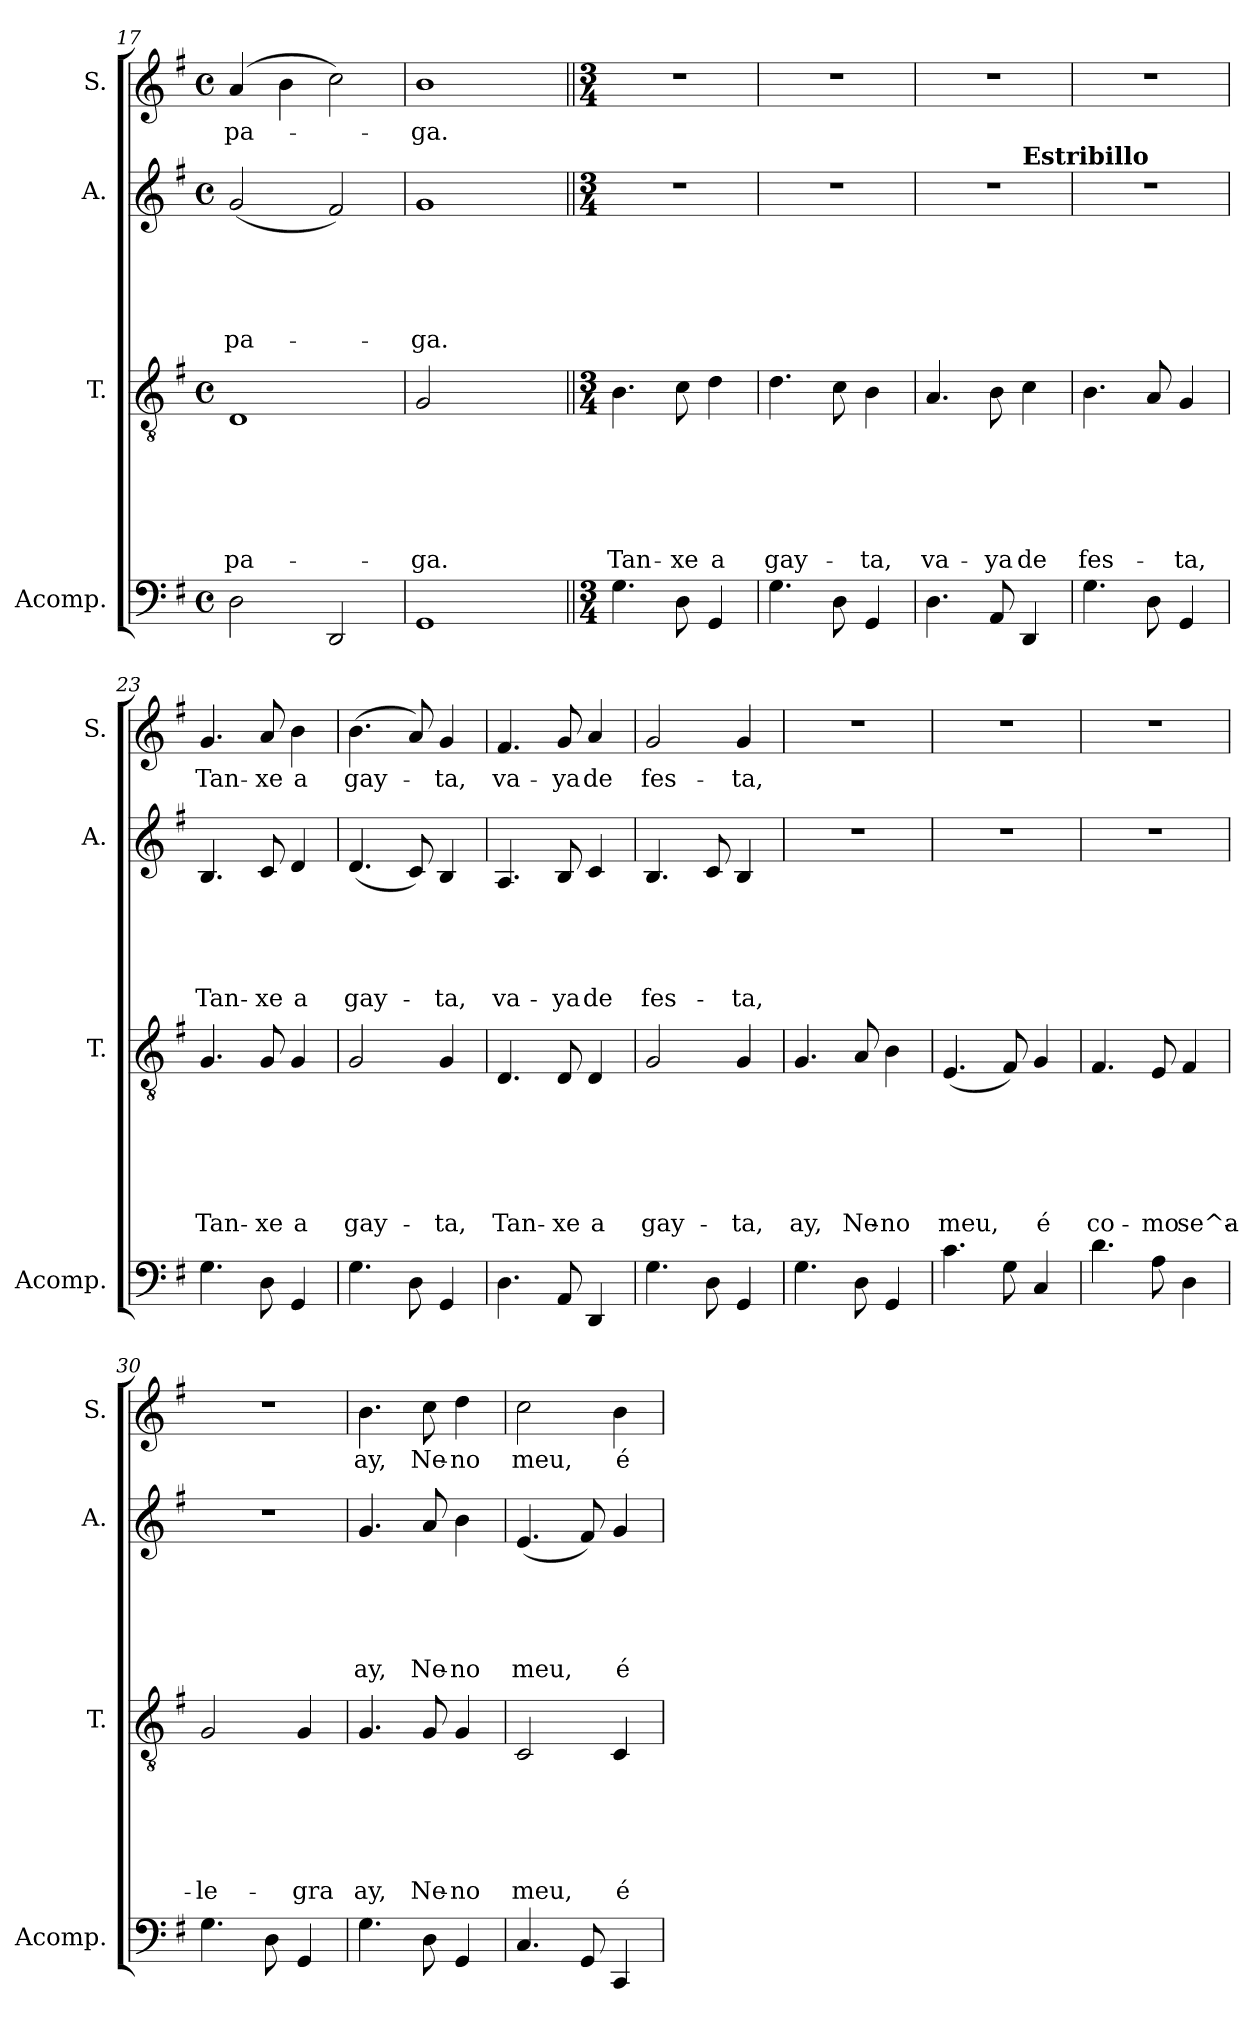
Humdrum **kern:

**kern	**kern	**text	**text	**text	**text	**text	**text	**kern	**text	**text	**text	**text	**text	**kern	**text
*part4	*part3	*part3	*part3	*part3	*part3	*part3	*part3	*part2	*part2	*part2	*part2	*part2	*part2	*part1	*part1
*staff4	*staff3	*staff3	*staff3	*staff3	*staff3	*staff3	*staff3	*staff2	*staff2	*staff2	*staff2	*staff2	*staff2	*staff1	*staff1
*I"Acomp.	*I"T.	*	*	*	*	*	*	*I"A.	*	*	*	*	*	*I"S.	*
*I'Acomp.	*I'T.	*	*	*	*	*	*	*I'A.	*	*	*	*	*	*I'S.	*
*clefF4	*clefGv2	*	*	*	*	*	*	*clefG2	*	*	*	*	*	*clefG2	*
*k[f#]	*k[f#]	*	*	*	*	*	*	*k[f#]	*	*	*	*	*	*k[f#]	*
*G:	*G:	*	*	*	*	*	*	*G:	*	*	*	*	*	*G:	*
*M4/4	*M4/4	*	*	*	*	*	*	*M4/4	*	*	*	*	*	*M4/4	*
*met(c)	*met(c)	*	*	*	*	*	*	*met(c)	*	*	*	*	*	*met(c)	*
=17	=17	=17	=17	=17	=17	=17	=17	=17	=17	=17	=17	=17	=17	=17	=17
!	!	!	!	!	!	!	!LO:LY:b	!	!	!	!	!	!LO:LY:b	!	!LO:LY:b
2D\	1D	.	.	.	.	.	pa-	(>2g/	.	.	.	.	pa-	(>4a/	pa-
.	.	.	.	.	.	.	.	.	.	.	.	.	.	4b\	.
2DD/	.	.	.	.	.	.	.	2f#/)	.	.	.	.	.	2cc\)	.
=18	=18	=18	=18	=18	=18	=18	=18	=18	=18	=18	=18	=18	=18	=18	=18
!	!	!	!	!	!	!	!LO:LY:b	!	!	!	!	!	!LO:LY:b	!	!LO:LY:b
1GG	2G/	.	.	.	.	.	-ga.	1g	.	.	.	.	-ga.	1b	-ga.
.	2ryy	.	.	.	.	.	.	.	.	.	.	.	.	.	.
!!LO:PB:g=z
=19||	=19||	=19||	=19||	=19||	=19||	=19||	=19||	=19||	=19||	=19||	=19||	=19||	=19||	=19||	=19||
*M3/4	*M3/4	*	*	*	*	*	*	*M3/4	*	*	*	*	*	*M3/4	*
!	!	!	!	!	!	!	!LO:LY:b	!	!	!	!	!	!	!	!
4.G\	4.B\	.	.	.	.	.	Tan-	2.r	.	.	.	.	.	2.r	.
!	!	!	!	!	!	!	!LO:LY:b	!	!	!	!	!	!	!	!
8D\	8c\	.	.	.	.	.	-xe	.	.	.	.	.	.	.	.
!	!	!	!	!	!	!	!LO:LY:b	!	!	!	!	!	!	!	!
4GG/	4d\	.	.	.	.	.	a	.	.	.	.	.	.	.	.
=20	=20	=20	=20	=20	=20	=20	=20	=20	=20	=20	=20	=20	=20	=20	=20
!	!	!	!	!	!	!	!LO:LY:b	!	!	!	!	!	!	!	!
4.G\	4.d\	.	.	.	.	.	gay-	2.r	.	.	.	.	.	2.r	.
8D\	8c\	.	.	.	.	.	.	.	.	.	.	.	.	.	.
!	!	!	!	!	!	!	!LO:LY:b	!	!	!	!	!	!	!	!
4GG/	4B\	.	.	.	.	.	-ta,	.	.	.	.	.	.	.	.
=21	=21	=21	=21	=21	=21	=21	=21	=21	=21	=21	=21	=21	=21	=21	=21
!	!	!	!	!	!	!	!LO:LY:b	!	!	!	!	!	!	!	!
*	*	*	*	*	*	*	*	*^	*	*	*	*	*	*	*
4.D\	4.A/	.	.	.	.	.	va-	2.r	2ryy	.	.	.	.	.	2.r	.
!	!	!	!	!	!	!	!LO:LY:b	!	!	!	!	!	!	!	!	!
8AA/	8B\	.	.	.	.	.	-ya	.	.	.	.	.	.	.	.	.
!	!	!	!	!	!	!	!	!	!LO:TX:a:B:t=Estribillo	!	!	!	!	!	!	!
!	!	!	!	!	!	!	!LO:LY:b	!	!	!	!	!	!	!	!	!
4DD/	4c\	.	.	.	.	.	de	.	4ryy	.	.	.	.	.	.	.
=22	=22	=22	=22	=22	=22	=22	=22	=22	=22	=22	=22	=22	=22	=22	=22	=22
!	!	!	!	!	!	!	!LO:LY:b	!	!	!	!	!	!	!	!	!
*	*	*	*	*	*	*	*	*v	*v	*	*	*	*	*	*	*
4.G\	4.B\	.	.	.	.	.	fes-	2.r	.	.	.	.	.	2.r	.
8D\	8A/	.	.	.	.	.	.	.	.	.	.	.	.	.	.
!	!	!	!	!	!	!	!LO:LY:b	!	!	!	!	!	!	!	!
4GG/	4G/	.	.	.	.	.	-ta,	.	.	.	.	.	.	.	.
=23	=23	=23	=23	=23	=23	=23	=23	=23	=23	=23	=23	=23	=23	=23	=23
!	!	!	!	!	!	!	!LO:LY:b	!	!	!	!	!	!LO:LY:b	!	!LO:LY:b
4.G\	4.G/	.	.	.	.	.	Tan-	4.B/	.	.	.	.	Tan-	4.g/	Tan-
!	!	!	!	!	!	!	!LO:LY:b	!	!	!	!	!	!LO:LY:b	!	!LO:LY:b
8D\	8G/	.	.	.	.	.	-xe	8c/	.	.	.	.	-xe	8a/	-xe
!	!	!	!	!	!	!	!LO:LY:b	!	!	!	!	!	!LO:LY:b	!	!LO:LY:b
4GG/	4G/	.	.	.	.	.	a	4d/	.	.	.	.	a	4b\	a
=24	=24	=24	=24	=24	=24	=24	=24	=24	=24	=24	=24	=24	=24	=24	=24
!	!	!	!	!	!	!	!LO:LY:b	!	!	!	!	!	!LO:LY:b	!	!LO:LY:b
4.G\	2G/	.	.	.	.	.	gay-	(>4.d/	.	.	.	.	gay-	(>4.b\	gay-
8D\	.	.	.	.	.	.	.	8c/)	.	.	.	.	.	8a/)	.
!	!	!	!	!	!	!	!LO:LY:b	!	!	!	!	!	!LO:LY:b	!	!LO:LY:b
4GG/	4G/	.	.	.	.	.	-ta,	4B/	.	.	.	.	-ta,	4g/	-ta,
=25	=25	=25	=25	=25	=25	=25	=25	=25	=25	=25	=25	=25	=25	=25	=25
!	!	!	!	!	!	!	!LO:LY:b	!	!	!	!	!	!LO:LY:b	!	!LO:LY:b
4.D\	4.D/	.	.	.	.	.	Tan-	4.A/	.	.	.	.	va-	4.f#/	va-
!	!	!	!	!	!	!	!LO:LY:b	!	!	!	!	!	!LO:LY:b	!	!LO:LY:b
8AA/	8D/	.	.	.	.	.	-xe	8B/	.	.	.	.	-ya	8g/	-ya
!	!	!	!	!	!	!	!LO:LY:b	!	!	!	!	!	!LO:LY:b	!	!LO:LY:b
4DD/	4D/	.	.	.	.	.	a	4c/	.	.	.	.	de	4a/	de
!!LO:LB:g=z
=26	=26	=26	=26	=26	=26	=26	=26	=26	=26	=26	=26	=26	=26	=26	=26
!	!	!	!	!	!	!	!LO:LY:b	!	!	!	!	!	!LO:LY:b	!	!LO:LY:b
4.G\	2G/	.	.	.	.	.	gay-	4.B/	.	.	.	.	fes-	2g/	fes-
8D\	.	.	.	.	.	.	.	8c/	.	.	.	.	.	.	.
!	!	!	!	!	!	!	!LO:LY:b	!	!	!	!	!	!LO:LY:b	!	!LO:LY:b
4GG/	4G/	.	.	.	.	.	-ta,	4B/	.	.	.	.	-ta,	4g/	-ta,
=27	=27	=27	=27	=27	=27	=27	=27	=27	=27	=27	=27	=27	=27	=27	=27
!	!	!	!	!	!	!	!LO:LY:b	!	!	!	!	!	!	!	!
4.G\	4.G/	.	.	.	.	.	ay,	2.r	.	.	.	.	.	2.r	.
!	!	!	!	!	!	!	!LO:LY:b	!	!	!	!	!	!	!	!
8D\	8A/	.	.	.	.	.	Ne-	.	.	.	.	.	.	.	.
!	!	!	!	!	!	!	!LO:LY:b	!	!	!	!	!	!	!	!
4GG/	4B\	.	.	.	.	.	-no	.	.	.	.	.	.	.	.
=28	=28	=28	=28	=28	=28	=28	=28	=28	=28	=28	=28	=28	=28	=28	=28
!	!	!	!	!	!	!	!LO:LY:b	!	!	!	!	!	!	!	!
4.c\	(>4.E/	.	.	.	.	.	meu,	2.r	.	.	.	.	.	2.r	.
8G\	8F#/)	.	.	.	.	.	.	.	.	.	.	.	.	.	.
!	!	!	!	!	!	!	!LO:LY:b	!	!	!	!	!	!	!	!
4C/	4G/	.	.	.	.	.	é	.	.	.	.	.	.	.	.
=29	=29	=29	=29	=29	=29	=29	=29	=29	=29	=29	=29	=29	=29	=29	=29
!	!	!	!	!	!	!	!LO:LY:b	!	!	!	!	!	!	!	!
4.d\	4.F#/	.	.	.	.	.	co-	2.r	.	.	.	.	.	2.r	.
!	!	!	!	!	!	!	!LO:LY:b	!	!	!	!	!	!	!	!
8A\	8E/	.	.	.	.	.	-mo	.	.	.	.	.	.	.	.
!	!	!	!	!	!	!	!LO:LY:b	!	!	!	!	!	!	!	!
4D\	4F#/	.	.	.	.	.	se^a-	.	.	.	.	.	.	.	.
=30	=30	=30	=30	=30	=30	=30	=30	=30	=30	=30	=30	=30	=30	=30	=30
!	!	!	!	!	!	!	!LO:LY:b	!	!	!	!	!	!	!	!
4.G\	2G/	.	.	.	.	.	-le-	2.r	.	.	.	.	.	2.r	.
8D\	.	.	.	.	.	.	.	.	.	.	.	.	.	.	.
!	!	!	!	!	!	!	!LO:LY:b	!	!	!	!	!	!	!	!
4GG/	4G/	.	.	.	.	.	-gra	.	.	.	.	.	.	.	.
=31	=31	=31	=31	=31	=31	=31	=31	=31	=31	=31	=31	=31	=31	=31	=31
!	!	!	!	!	!	!	!LO:LY:b	!	!	!	!	!	!LO:LY:b	!	!LO:LY:b
4.G\	4.G/	.	.	.	.	.	ay,	4.g/	.	.	.	.	ay,	4.b\	ay,
!	!	!	!	!	!	!	!LO:LY:b	!	!	!	!	!	!LO:LY:b	!	!LO:LY:b
8D\	8G/	.	.	.	.	.	Ne-	8a/	.	.	.	.	Ne-	8cc\	Ne-
!	!	!	!	!	!	!	!LO:LY:b	!	!	!	!	!	!LO:LY:b	!	!LO:LY:b
4GG/	4G/	.	.	.	.	.	-no	4b\	.	.	.	.	-no	4dd\	-no
=32	=32	=32	=32	=32	=32	=32	=32	=32	=32	=32	=32	=32	=32	=32	=32
!	!	!	!	!	!	!	!LO:LY:b	!	!	!	!	!	!LO:LY:b	!	!LO:LY:b
4.C/	2C/	.	.	.	.	.	meu,	(>4.e/	.	.	.	.	meu,	2cc\	meu,
8GG/	.	.	.	.	.	.	.	8f#/)	.	.	.	.	.	.	.
!	!	!	!	!	!	!	!LO:LY:b	!	!	!	!	!	!LO:LY:b	!	!LO:LY:b
4CC/	4C/	.	.	.	.	.	é	4g/	.	.	.	.	é	4b\	é
=	=	=	=	=	=	=	=	=	=	=	=	=	=	=	=
*-	*-	*-	*-	*-	*-	*-	*-	*-	*-	*-	*-	*-	*-	*-	*-
